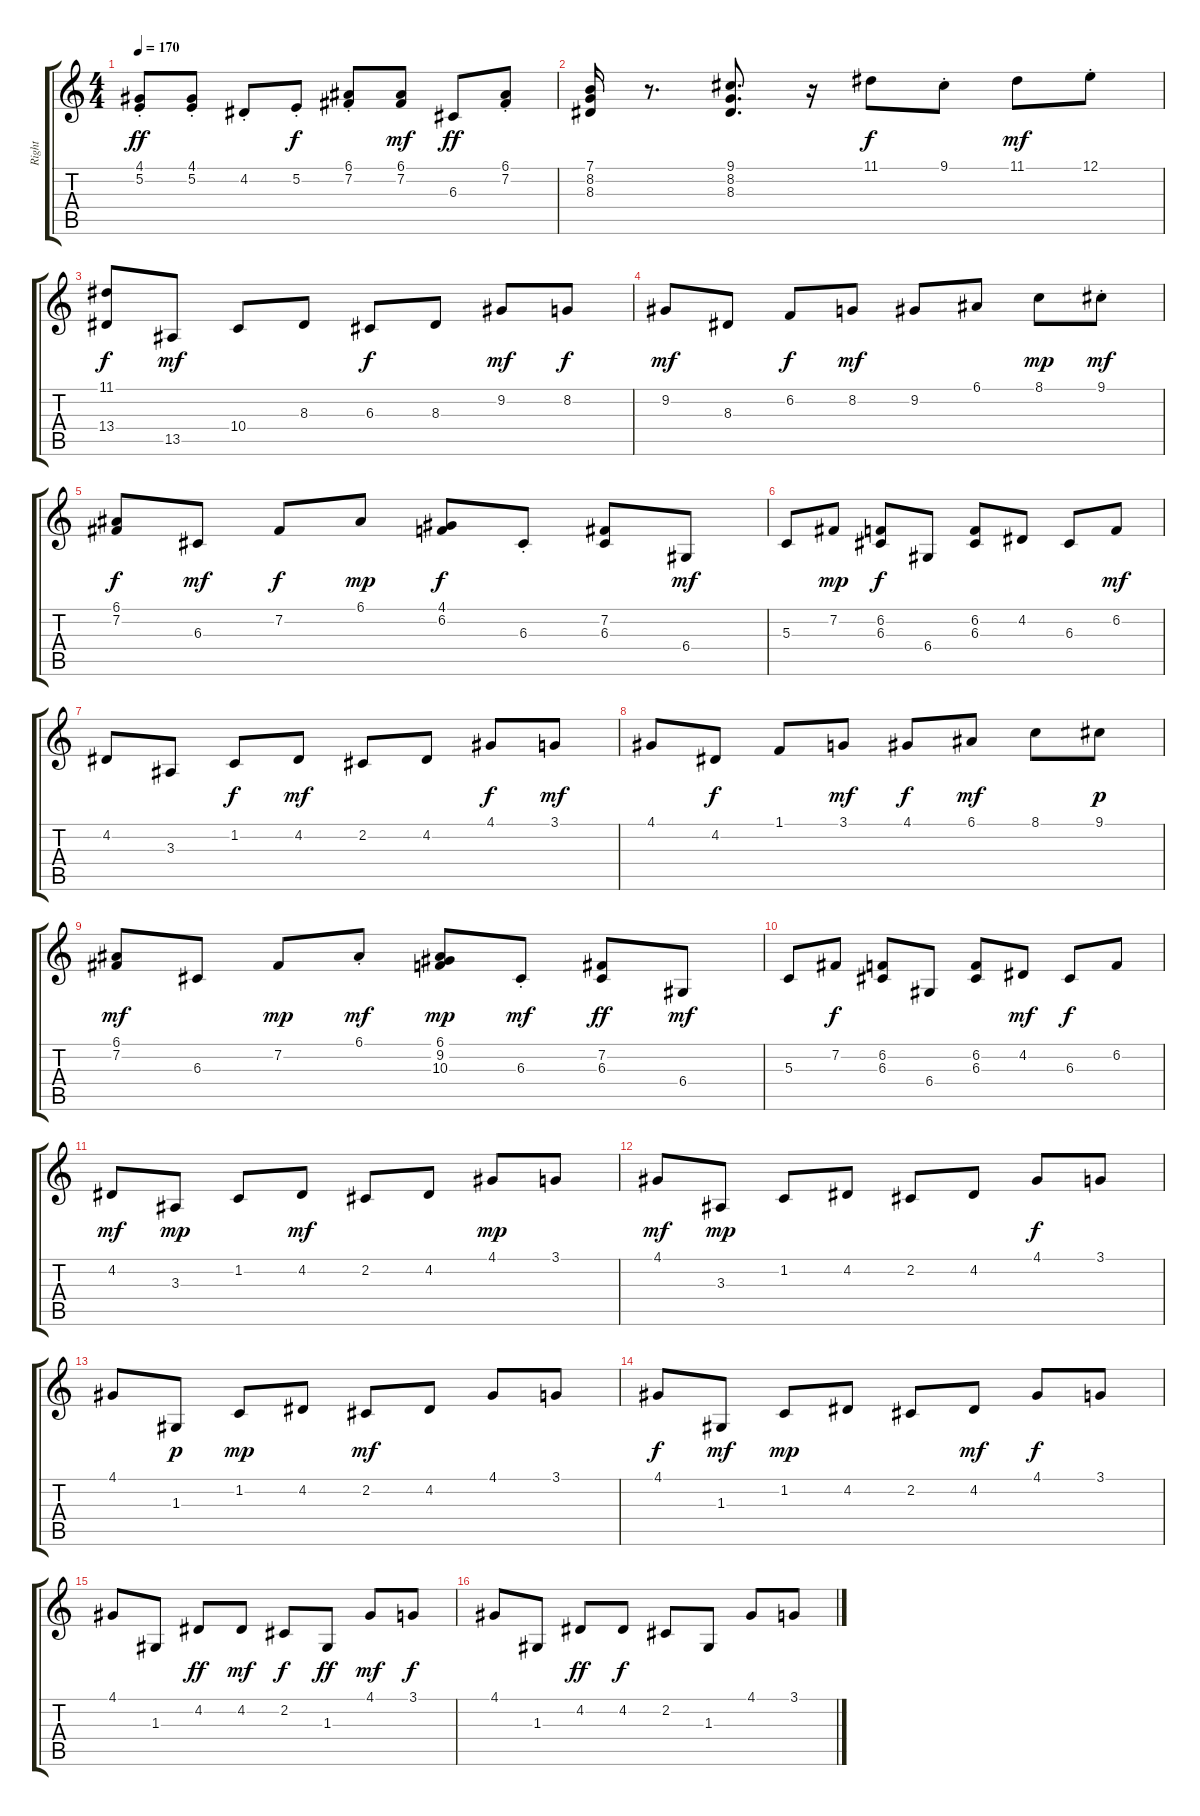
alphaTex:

\track ("Right" "Right") {instrument acousticgrandpiano}
\staff {score tabs}
\tuning (E4 B3 G3 D3 A2 E2) {hide}
\ts (4 4)
\tempo 170
\clef g2
\ks c
(4.1{st} 5.2{st}).8{dy ff} (4.1{st} 5.2{st}).8 4.2{st}.8 5.2{st}.8{dy f} (6.1{st} 7.2{st}).8 (6.1 7.2).8{dy mf} 6.3.8{dy ff} (6.1{st} 7.2{st}).8 |
(7.1 8.2 8.3).16 r.8{d} (9.1 8.2 8.3).8{d} r.16 11.1.8{dy f} 9.1{st}.8 11.1.8{dy mf} 12.1{st}.8 |
(11.1 13.4).8{dy f} 13.5.8{dy mf} 10.4.8 8.3.8 6.3.8{dy f} 8.3.8 9.2.8{dy mf} 8.2.8{dy f} |
9.2.8{dy mf} 8.3.8 6.2.8{dy f} 8.2.8{dy mf} 9.2.8 6.1.8 8.1.8{dy mp} 9.1{st}.8{dy mf} |
(6.1 7.2).8{dy f} 6.3.8{dy mf} 7.2.8{dy f} 6.1.8{dy mp} (4.1 6.2).8{dy f} 6.3{st}.8 (7.2 6.3).8 6.4.8{dy mf} |
5.3.8 7.2.8{dy mp} (6.2 6.3).8{dy f} 6.4.8 (6.2 6.3).8 4.2.8 6.3.8 6.2.8{dy mf} |
4.2.8 3.3.8 1.2.8{dy f} 4.2.8{dy mf} 2.2.8 4.2.8 4.1.8{dy f} 3.1.8{dy mf} |
4.1.8 4.2.8{dy f} 1.1.8 3.1.8{dy mf} 4.1.8{dy f} 6.1.8{dy mf} 8.1.8 9.1.8{dy p} |
(6.1 7.2).8{dy mf} 6.3.8 7.2.8{dy mp} 6.1{st}.8{dy mf} (6.1 9.2 10.3).8{dy mp} 6.3{st}.8{dy mf} (7.2 6.3).8{dy ff} 6.4.8{dy mf} |
5.3.8 7.2.8{dy f} (6.2 6.3).8 6.4.8 (6.2 6.3).8 4.2.8{dy mf} 6.3.8{dy f} 6.2.8 |
4.2.8{dy mf} 3.3.8{dy mp} 1.2.8 4.2.8{dy mf} 2.2.8 4.2.8 4.1.8{dy mp} 3.1.8 |
4.1.8{dy mf} 3.3.8{dy mp} 1.2.8 4.2.8 2.2.8 4.2.8 4.1.8{dy f} 3.1.8 |
4.1.8 1.3.8{dy p} 1.2.8{dy mp} 4.2.8 2.2.8{dy mf} 4.2.8 4.1.8 3.1.8 |
4.1.8{dy f} 1.3.8{dy mf} 1.2.8{dy mp} 4.2.8 2.2.8 4.2.8{dy mf} 4.1.8{dy f} 3.1.8 |
4.1.8 1.3.8 4.2.8{dy ff} 4.2.8{dy mf} 2.2.8{dy f} 1.3.8{dy ff} 4.1.8{dy mf} 3.1.8{dy f} |
4.1.8 1.3.8 4.2.8{dy ff} 4.2.8{dy f} 2.2.8 1.3.8 4.1.8 3.1.8
